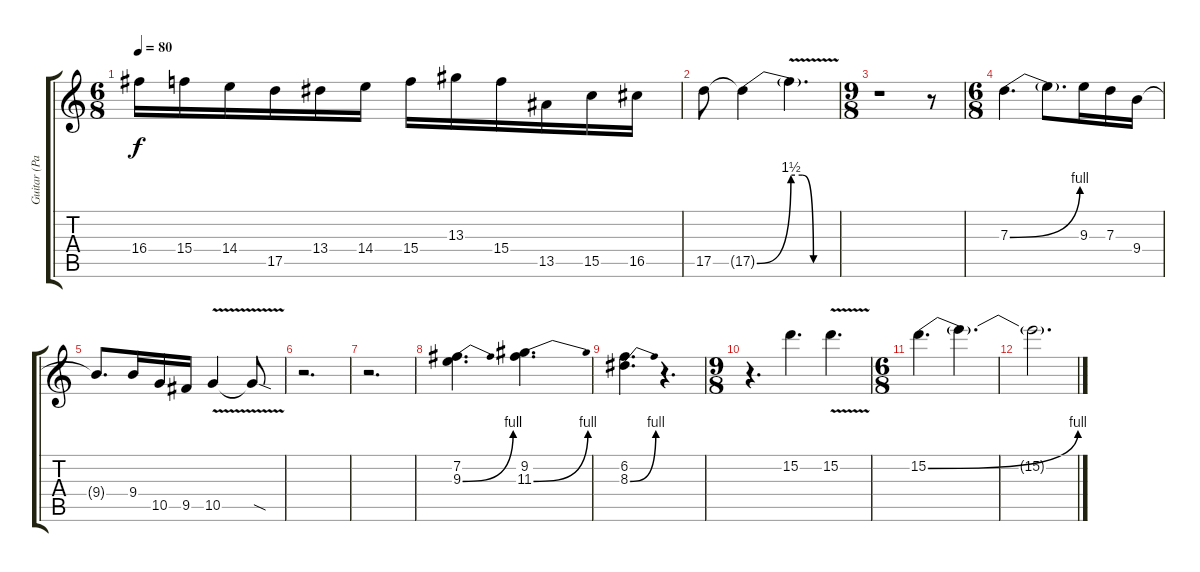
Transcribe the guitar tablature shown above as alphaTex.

\track ("Guitar (Patlan)" "Guitar (Pa") {instrument distortionguitar}
\staff {score tabs}
\tuning (E4 B3 G3 D3 A2 E2) {hide}
\ts (6 8)
\tempo 80
\clef g2
\ks c
16.4.16{dy f} 15.4.16 14.4.16 17.5.16 13.4.16 14.4.16 15.4.16 13.3.16 15.4.16 13.5.16 15.5.16 16.5.16 |
17.5.8 17.5{be (bend 0 0 60 6) t}.4 17.5{be (custom 0 6 15 6 30 0 60 0) v t}.4{d} |
\ts (9 8)
r.1 r.8 |
\ts (6 8)
7.3{be (bend 0 0 60 4)}.4{d} 7.3{t}.8{d} 9.3.16 7.3.16 9.4.16 |
9.4{t}.8{d} 9.4.16 10.5.16 9.5.16 10.5{v}.4 10.5{v sod t}.8 |
r.2{d} |
r.2{d} |
(7.2 9.3{be (bend 0 0 60 4)}).4{d} (9.2 11.3{be (bend 0 0 60 4)}).4{d} |
(6.2 8.3{be (bend 0 0 60 4)}).4{d} r.4{d} |
\ts (9 8)
r.4{d} 15.2.4{d} 15.2{v}.4{d} |
\ts (6 8)
15.2{be (bend 0 0 60 4)}.4{d} 15.2{t}.4{d} |
15.2{t}.2{d}
